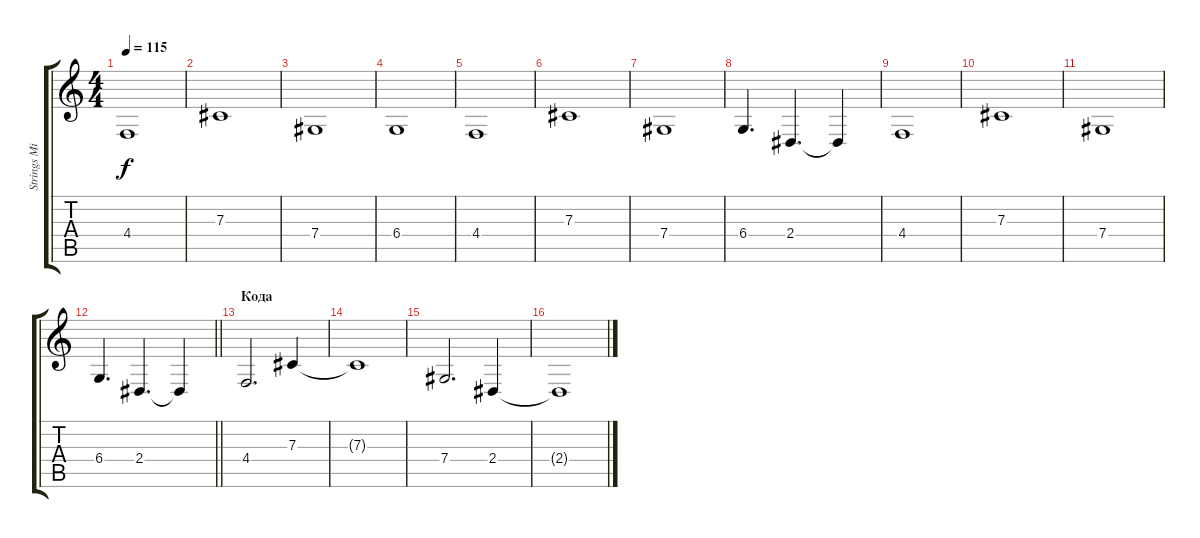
\track ("Strings Mid" "Strings Mi") {instrument stringensemble1}
\staff {score tabs}
\tuning (Eb4 Bb3 Gb3 Db3 Ab2 Eb2) {hide}
\ts (4 4)
\tempo 115
\clef g2
\ks c
4.4.1{dy f} |
7.3.1 |
7.4.1 |
6.4.1 |
4.4.1 |
7.3.1 |
7.4.1 |
6.4.4{d} 2.4.4{d} 2.4{t}.4 |
4.4.1 |
7.3.1 |
7.4.1 |
\barLineRight lightlight
6.4.4{d} 2.4.4{d} 2.4{t}.4 |
\section ("" "Кода")
4.4.2{d} 7.3.4 |
7.3{t}.1 |
7.4.2{d} 2.4.4 |
2.4{t}.1
